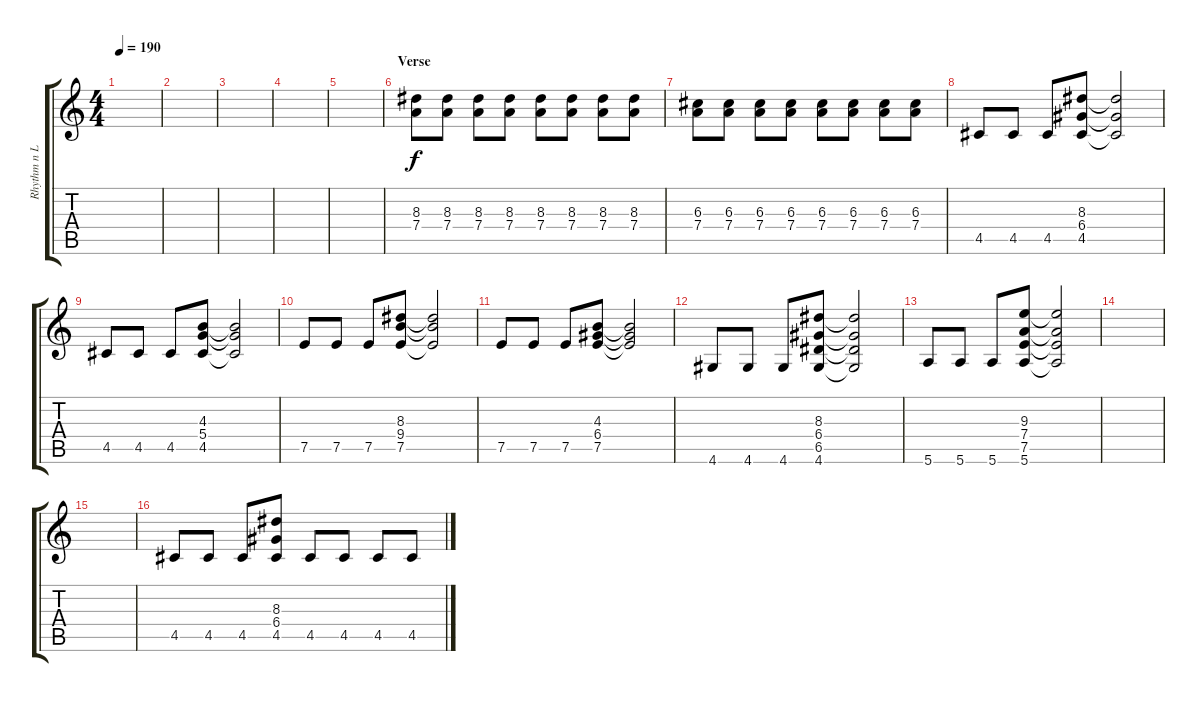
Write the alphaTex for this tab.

\track ("Rhythm n Lead Guitar" "Rhythm n L") {instrument distortionguitar}
\staff {score tabs}
\tuning (E4 B3 G3 D3 A2 E2) {hide}
\ts (4 4)
\tempo 190
\clef g2
\ks c
|
|
|
|
|
\section ("" "Verse")
(8.3 7.4).8 (8.3 7.4).8 (8.3 7.4).8 (8.3 7.4).8 (8.3 7.4).8 (8.3 7.4).8 (8.3 7.4).8 (8.3 7.4).8 |
(6.3 7.4).8 (6.3 7.4).8 (6.3 7.4).8 (6.3 7.4).8 (6.3 7.4).8 (6.3 7.4).8 (6.3 7.4).8 (6.3 7.4).8 |
4.5.8 4.5.8 4.5.8 (8.3 6.4 4.5).8 (8.3{t} 6.4{t} 4.5{t}).2 |
4.5.8 4.5.8 4.5.8 (4.3 5.4 4.5).8 (4.3{t} 5.4{t} 4.5{t}).2 |
7.5.8 7.5.8 7.5.8 (8.3 9.4 7.5).8 (8.3{t} 9.4{t} 7.5{t}).2 |
7.5.8 7.5.8 7.5.8 (4.3 6.4 7.5).8 (4.3{t} 6.4{t} 7.5{t}).2 |
4.6.8 4.6.8 4.6.8 (8.3 6.4 6.5 4.6).8 (8.3{t} 6.4{t} 6.5{t} 4.6{t}).2 |
5.6.8 5.6.8 5.6.8 (9.3 7.4 7.5 5.6).8 (9.3{t} 7.4{t} 7.5{t} 5.6{t}).2 |
|
|
4.5.8 4.5.8 4.5.8 (8.3 6.4 4.5).8 4.5.8 4.5.8 4.5.8 4.5.8
